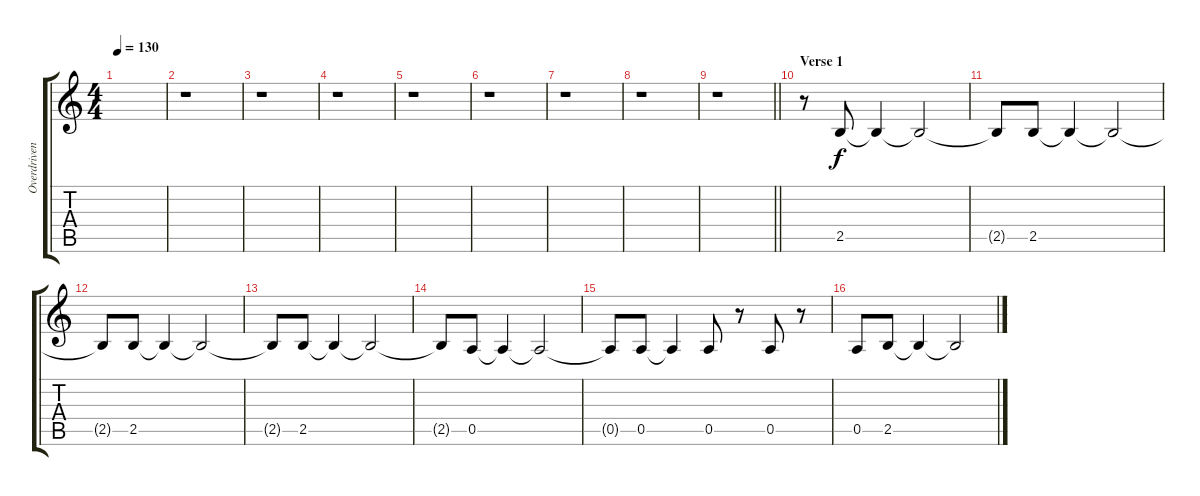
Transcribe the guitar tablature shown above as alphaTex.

\track ("Overdriven Guitar" "Overdriven") {instrument overdrivenguitar}
\staff {score tabs}
\tuning (E4 B3 G3 D3 A2 E2) {hide}
\ts (4 4)
\tempo 130
\clef g2
\ks c
|
r.1 |
r.1 |
r.1 |
r.1 |
r.1 |
r.1 |
r.1 |
\barLineRight lightlight
r.1 |
\section ("" "Verse 1")
r.8 2.5.8 2.5{t}.4 2.5{t}.2 |
2.5{t}.8 2.5.8 2.5{t}.4 2.5{t}.2 |
2.5{t}.8 2.5.8 2.5{t}.4 2.5{t}.2 |
2.5{t}.8 2.5.8 2.5{t}.4 2.5{t}.2 |
2.5{t}.8 0.5.8 0.5{t}.4 0.5{t}.2 |
0.5{t}.8 0.5.8 0.5{t}.4 0.5.8 r.8 0.5.8 r.8 |
0.5.8 2.5.8 2.5{t}.4 2.5{t}.2
